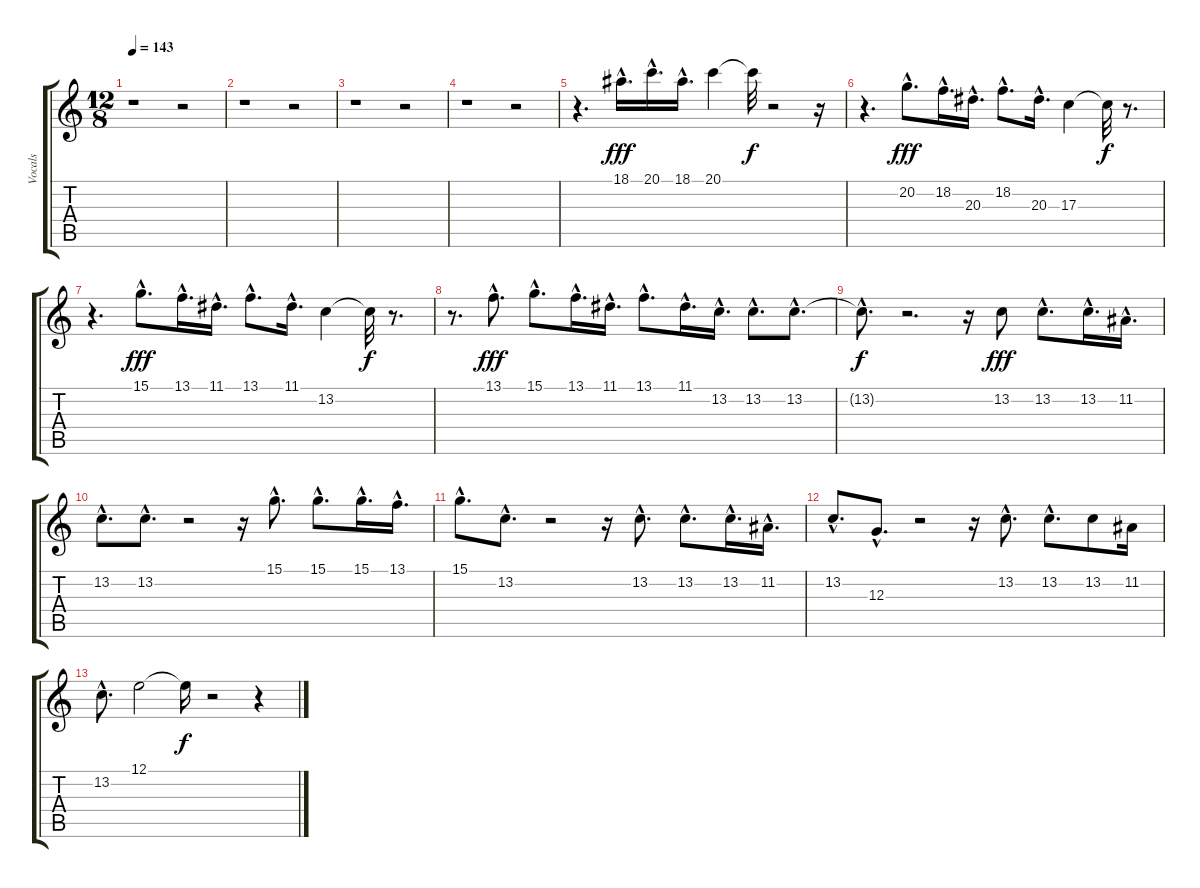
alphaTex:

\track ("Vocals" "Vocals") {instrument harmonica}
\staff {score tabs}
\tuning (E4 B3 G3 D3 A2 E2) {hide}
\ts (12 8)
\tempo 143
\clef g2
\ks c
r.1{dy fff} r.2 |
r.1 r.2 |
r.1 r.2 |
r.1 r.2 |
r.4{d} 18.1{hac}.16{d} 20.1{hac}.16{d} 18.1{hac}.16{d} 20.1.4 20.1{t}.32{dy f} r.2 r.16 |
r.4{d} 20.2{hac}.8{d dy fff} 18.2{hac}.16{d} 20.3{hac}.16{d} 18.2{hac}.8{d} 20.3{hac}.16{d} 17.3.4 17.3{t}.32{dy f} r.8{d} |
r.4{d} 15.1{hac}.8{d dy fff} 13.1{hac}.16{d} 11.1{hac}.16{d} 13.1{hac}.8{d} 11.1{hac}.16{d} 13.2.4 13.2{t}.32{dy f} r.8{d} |
r.8{d} 13.1{hac}.8{d dy fff} 15.1{hac}.8{d} 13.1{hac}.16{d} 11.1{hac}.16{d} 13.1{hac}.8{d} 11.1{hac}.16{d} 13.2{hac}.16{d} 13.2{hac}.8{d} 13.2{hac}.8{d} |
13.2{hac t}.8{d dy f} r.2{d} r.16 13.2.8{dy fff} 13.2{hac}.8{d} 13.2{hac}.16{d} 11.2{hac}.16{d} |
13.2{hac}.8{d} 13.2{hac}.8{d} r.2 r.16 15.1{hac}.8{d} 15.1{hac}.8{d} 15.1{hac}.16{d} 13.1{hac}.16{d} |
15.1{hac}.8{d} 13.2{hac}.8{d} r.2 r.16 13.2{hac}.8{d} 13.2{hac}.8{d} 13.2{hac}.16{d} 11.2{hac}.16{d} |
13.2{hac}.8{d} 12.3{hac}.8{d} r.2 r.16 13.2{hac}.8{d} 13.2{hac}.8{d} 13.2.8 11.2.16 |
13.2{hac}.8{d} 12.1.2 12.1{t}.16{dy f} r.2 r.4
